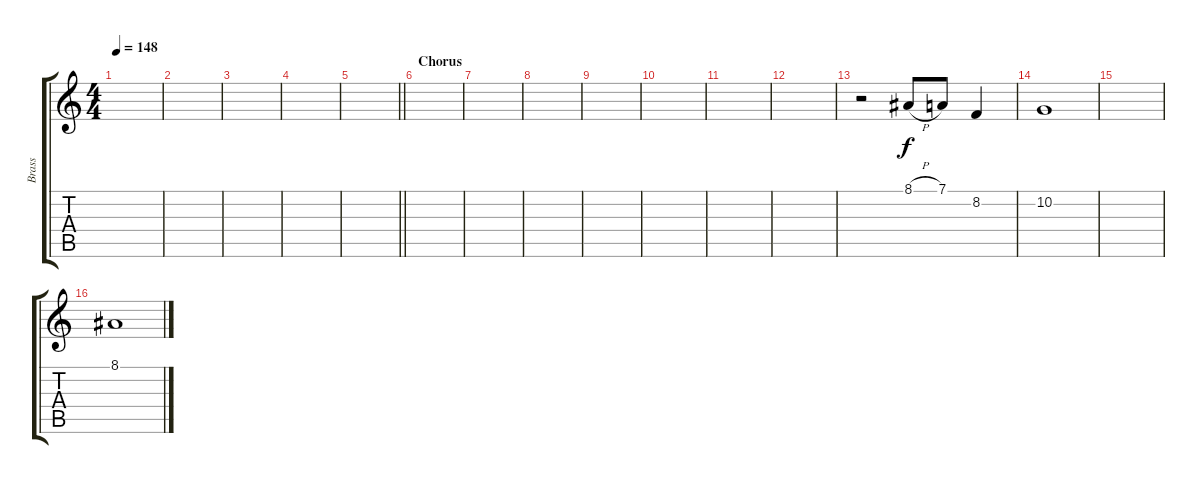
\track ("Brass" "Brass") {instrument frenchhorn}
\staff {score tabs}
\tuning (D4 A3 F3 C3 G2 D2) {hide}
\ts (4 4)
\tempo 148
\clef g2
\ks c
|
|
|
|
\barLineRight lightlight
|
\section ("" "Chorus")
|
|
|
|
|
|
|
r.2 8.1{h}.8 7.1.8 8.2.4 |
10.2.1 |
|
8.1.1
